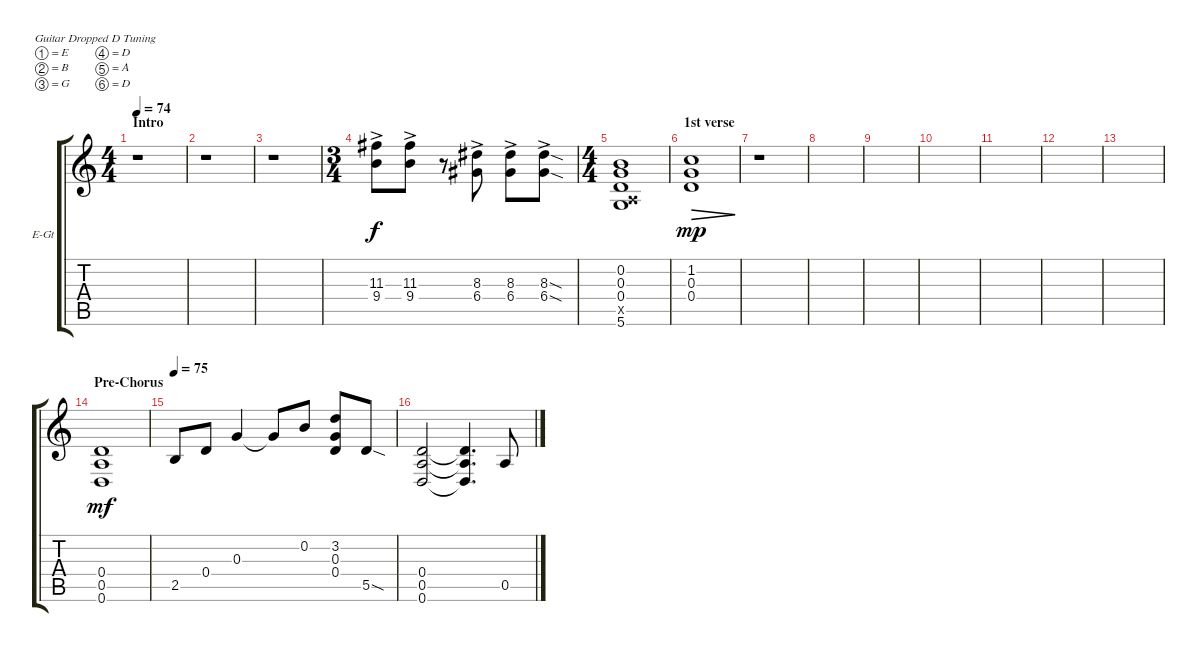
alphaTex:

\defaultSystemsLayout 4
\bracketExtendMode groupsimilarinstruments
\firstSystemTrackNameOrientation horizontal
\otherSystemsTrackNameOrientation horizontal
\track ("Gtr. 2 (slight. dist.)" "E-Gt") {instrument overdrivenguitar}
\staff {score tabs}
\tuning (E4 B3 G3 D3 A2 D2)
\ts (4 4)
\section ("" "Intro")
\tempo 74
\clef g2
\scale
0.485477
\ks c
r.1{dy f instrument overdrivenguitar} |
\scale
0.257261 r.1 |
\scale
0.257261 r.1 |
\ts (3 4)
\scale
0.39527 (11.3 9.4{ac}).8 (11.3 9.4{ac}).8 r.8 (8.3 6.4{ac}).8 (8.3 6.4{ac}).8 (8.3{sod} 6.4{sod ac}).8 |
\ts (4 4)
\scale
0.39527 (5.6 0.5{x} 0.4 0.3 0.2).1 |
\section ("" "1st verse")
\scale
0.209459 (0.4 0.3 1.2).1{dec dy mp} |
\scale
0.333333 r.1 |
\scale
0.333333 |
\scale
0.333333 |
\scale
0.333333 |
\scale
0.333333 |
\scale
0.333333 |
\scale
0.333333 |
\section ("" "Pre-Chorus")
\scale
0.333333 (0.4 0.5 0.6).1{dy mf} |
\tempo 75
\scale
0.333333 2.5.8 0.4.8 0.3.4 0.3{t}.8 0.2.8 (3.2 0.3 0.4).8 5.5{sod}.8 |
\scale
0.333333 (0.4 0.5 0.6).2 (0.4{t} 0.5{t} 0.6{t}).4{d} 0.5.8
